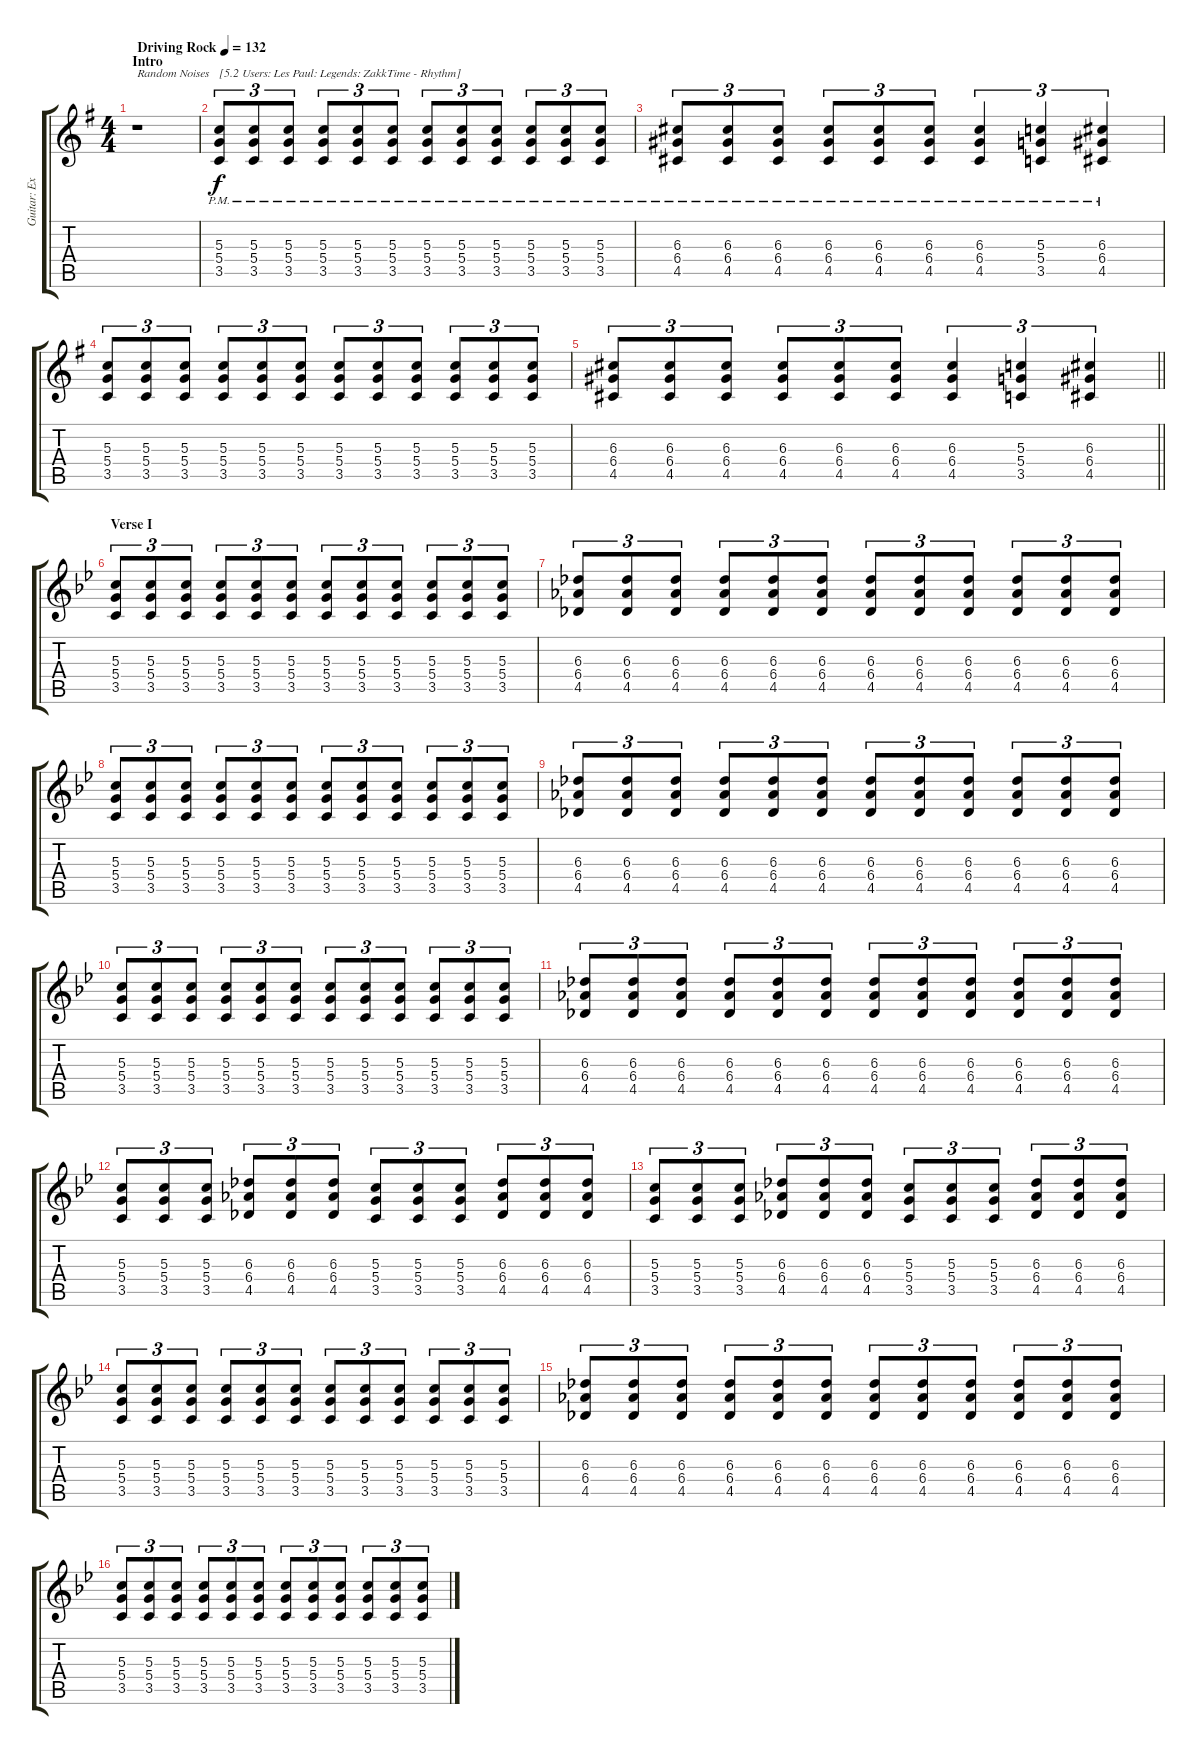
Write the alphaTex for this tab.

\track ("Guitar: Extra" "Guitar: Ex") {instrument distortionguitar}
\staff {score tabs}
\tuning (E4 B3 G3 D3 A2 E2) {hide}
\ts (4 4)
\section ("" "Intro")
\tempo (132 "Driving Rock")
\clef g2
\ks g
r.1{txt "Random Noises" dy f instrument distortionguitar} |
(5.3{pm} 5.4{pm} 3.5{pm}).8{tu (3 2) txt "[5.2 Users: Les Paul: Legends: ZakkTime - Rhythm]"} (5.3{pm} 5.4{pm} 3.5{pm}).8{tu (3 2)} (5.3{pm} 5.4{pm} 3.5{pm}).8{tu (3 2)} (5.3{pm} 5.4{pm} 3.5{pm}).8{tu (3 2)} (5.3{pm} 5.4{pm} 3.5{pm}).8{tu (3 2)} (5.3{pm} 5.4{pm} 3.5{pm}).8{tu (3 2)} (5.3{pm} 5.4{pm} 3.5{pm}).8{tu (3 2)} (5.3{pm} 5.4{pm} 3.5{pm}).8{tu (3 2)} (5.3{pm} 5.4{pm} 3.5{pm}).8{tu (3 2)} (5.3{pm} 5.4{pm} 3.5{pm}).8{tu (3 2)} (5.3{pm} 5.4{pm} 3.5{pm}).8{tu (3 2)} (5.3{pm} 5.4{pm} 3.5{pm}).8{tu (3 2)} |
(6.3{pm} 6.4{pm} 4.5{pm}).8{tu (3 2)} (6.3{pm} 6.4{pm} 4.5{pm}).8{tu (3 2)} (6.3{pm} 6.4{pm} 4.5{pm}).8{tu (3 2)} (6.3{pm} 6.4{pm} 4.5{pm}).8{tu (3 2)} (6.3{pm} 6.4{pm} 4.5{pm}).8{tu (3 2)} (6.3{pm} 6.4{pm} 4.5{pm}).8{tu (3 2)} (6.3{pm} 6.4{pm} 4.5{pm}).4{tu (3 2)} (5.3{pm} 5.4{pm} 3.5{pm}).4{tu (3 2)} (6.3{pm} 6.4{pm} 4.5{pm}).4{tu (3 2)} |
(5.3 5.4 3.5).8{tu (3 2)} (5.3 5.4 3.5).8{tu (3 2)} (5.3 5.4 3.5).8{tu (3 2)} (5.3 5.4 3.5).8{tu (3 2)} (5.3 5.4 3.5).8{tu (3 2)} (5.3 5.4 3.5).8{tu (3 2)} (5.3 5.4 3.5).8{tu (3 2)} (5.3 5.4 3.5).8{tu (3 2)} (5.3 5.4 3.5).8{tu (3 2)} (5.3 5.4 3.5).8{tu (3 2)} (5.3 5.4 3.5).8{tu (3 2)} (5.3 5.4 3.5).8{tu (3 2)} |
\barLineRight lightlight
(6.3 6.4 4.5).8{tu (3 2)} (6.3 6.4 4.5).8{tu (3 2)} (6.3 6.4 4.5).8{tu (3 2)} (6.3 6.4 4.5).8{tu (3 2)} (6.3 6.4 4.5).8{tu (3 2)} (6.3 6.4 4.5).8{tu (3 2)} (6.3 6.4 4.5).4{tu (3 2)} (5.3 5.4 3.5).4{tu (3 2)} (6.3 6.4 4.5).4{tu (3 2)} |
\section ("" "Verse I")
\ks bb
(5.3 5.4 3.5).8{tu (3 2)} (5.3 5.4 3.5).8{tu (3 2)} (5.3 5.4 3.5).8{tu (3 2)} (5.3 5.4 3.5).8{tu (3 2)} (5.3 5.4 3.5).8{tu (3 2)} (5.3 5.4 3.5).8{tu (3 2)} (5.3 5.4 3.5).8{tu (3 2)} (5.3 5.4 3.5).8{tu (3 2)} (5.3 5.4 3.5).8{tu (3 2)} (5.3 5.4 3.5).8{tu (3 2)} (5.3 5.4 3.5).8{tu (3 2)} (5.3 5.4 3.5).8{tu (3 2)} |
(6.3 6.4 4.5).8{tu (3 2)} (6.3 6.4 4.5).8{tu (3 2)} (6.3 6.4 4.5).8{tu (3 2)} (6.3 6.4 4.5).8{tu (3 2)} (6.3 6.4 4.5).8{tu (3 2)} (6.3 6.4 4.5).8{tu (3 2)} (6.3 6.4 4.5).8{tu (3 2)} (6.3 6.4 4.5).8{tu (3 2)} (6.3 6.4 4.5).8{tu (3 2)} (6.3 6.4 4.5).8{tu (3 2)} (6.3 6.4 4.5).8{tu (3 2)} (6.3 6.4 4.5).8{tu (3 2)} |
(5.3 5.4 3.5).8{tu (3 2)} (5.3 5.4 3.5).8{tu (3 2)} (5.3 5.4 3.5).8{tu (3 2)} (5.3 5.4 3.5).8{tu (3 2)} (5.3 5.4 3.5).8{tu (3 2)} (5.3 5.4 3.5).8{tu (3 2)} (5.3 5.4 3.5).8{tu (3 2)} (5.3 5.4 3.5).8{tu (3 2)} (5.3 5.4 3.5).8{tu (3 2)} (5.3 5.4 3.5).8{tu (3 2)} (5.3 5.4 3.5).8{tu (3 2)} (5.3 5.4 3.5).8{tu (3 2)} |
(6.3 6.4 4.5).8{tu (3 2)} (6.3 6.4 4.5).8{tu (3 2)} (6.3 6.4 4.5).8{tu (3 2)} (6.3 6.4 4.5).8{tu (3 2)} (6.3 6.4 4.5).8{tu (3 2)} (6.3 6.4 4.5).8{tu (3 2)} (6.3 6.4 4.5).8{tu (3 2)} (6.3 6.4 4.5).8{tu (3 2)} (6.3 6.4 4.5).8{tu (3 2)} (6.3 6.4 4.5).8{tu (3 2)} (6.3 6.4 4.5).8{tu (3 2)} (6.3 6.4 4.5).8{tu (3 2)} |
(5.3 5.4 3.5).8{tu (3 2)} (5.3 5.4 3.5).8{tu (3 2)} (5.3 5.4 3.5).8{tu (3 2)} (5.3 5.4 3.5).8{tu (3 2)} (5.3 5.4 3.5).8{tu (3 2)} (5.3 5.4 3.5).8{tu (3 2)} (5.3 5.4 3.5).8{tu (3 2)} (5.3 5.4 3.5).8{tu (3 2)} (5.3 5.4 3.5).8{tu (3 2)} (5.3 5.4 3.5).8{tu (3 2)} (5.3 5.4 3.5).8{tu (3 2)} (5.3 5.4 3.5).8{tu (3 2)} |
(6.3 6.4 4.5).8{tu (3 2)} (6.3 6.4 4.5).8{tu (3 2)} (6.3 6.4 4.5).8{tu (3 2)} (6.3 6.4 4.5).8{tu (3 2)} (6.3 6.4 4.5).8{tu (3 2)} (6.3 6.4 4.5).8{tu (3 2)} (6.3 6.4 4.5).8{tu (3 2)} (6.3 6.4 4.5).8{tu (3 2)} (6.3 6.4 4.5).8{tu (3 2)} (6.3 6.4 4.5).8{tu (3 2)} (6.3 6.4 4.5).8{tu (3 2)} (6.3 6.4 4.5).8{tu (3 2)} |
(5.3 5.4 3.5).8{tu (3 2)} (5.3 5.4 3.5).8{tu (3 2)} (5.3 5.4 3.5).8{tu (3 2)} (6.3 6.4 4.5).8{tu (3 2)} (6.3 6.4 4.5).8{tu (3 2)} (6.3 6.4 4.5).8{tu (3 2)} (5.3 5.4 3.5).8{tu (3 2)} (5.3 5.4 3.5).8{tu (3 2)} (5.3 5.4 3.5).8{tu (3 2)} (6.3 6.4 4.5).8{tu (3 2)} (6.3 6.4 4.5).8{tu (3 2)} (6.3 6.4 4.5).8{tu (3 2)} |
(5.3 5.4 3.5).8{tu (3 2)} (5.3 5.4 3.5).8{tu (3 2)} (5.3 5.4 3.5).8{tu (3 2)} (6.3 6.4 4.5).8{tu (3 2)} (6.3 6.4 4.5).8{tu (3 2)} (6.3 6.4 4.5).8{tu (3 2)} (5.3 5.4 3.5).8{tu (3 2)} (5.3 5.4 3.5).8{tu (3 2)} (5.3 5.4 3.5).8{tu (3 2)} (6.3 6.4 4.5).8{tu (3 2)} (6.3 6.4 4.5).8{tu (3 2)} (6.3 6.4 4.5).8{tu (3 2)} |
(5.3 5.4 3.5).8{tu (3 2)} (5.3 5.4 3.5).8{tu (3 2)} (5.3 5.4 3.5).8{tu (3 2)} (5.3 5.4 3.5).8{tu (3 2)} (5.3 5.4 3.5).8{tu (3 2)} (5.3 5.4 3.5).8{tu (3 2)} (5.3 5.4 3.5).8{tu (3 2)} (5.3 5.4 3.5).8{tu (3 2)} (5.3 5.4 3.5).8{tu (3 2)} (5.3 5.4 3.5).8{tu (3 2)} (5.3 5.4 3.5).8{tu (3 2)} (5.3 5.4 3.5).8{tu (3 2)} |
(6.3 6.4 4.5).8{tu (3 2)} (6.3 6.4 4.5).8{tu (3 2)} (6.3 6.4 4.5).8{tu (3 2)} (6.3 6.4 4.5).8{tu (3 2)} (6.3 6.4 4.5).8{tu (3 2)} (6.3 6.4 4.5).8{tu (3 2)} (6.3 6.4 4.5).8{tu (3 2)} (6.3 6.4 4.5).8{tu (3 2)} (6.3 6.4 4.5).8{tu (3 2)} (6.3 6.4 4.5).8{tu (3 2)} (6.3 6.4 4.5).8{tu (3 2)} (6.3 6.4 4.5).8{tu (3 2)} |
(5.3 5.4 3.5).8{tu (3 2)} (5.3 5.4 3.5).8{tu (3 2)} (5.3 5.4 3.5).8{tu (3 2)} (5.3 5.4 3.5).8{tu (3 2)} (5.3 5.4 3.5).8{tu (3 2)} (5.3 5.4 3.5).8{tu (3 2)} (5.3 5.4 3.5).8{tu (3 2)} (5.3 5.4 3.5).8{tu (3 2)} (5.3 5.4 3.5).8{tu (3 2)} (5.3 5.4 3.5).8{tu (3 2)} (5.3 5.4 3.5).8{tu (3 2)} (5.3 5.4 3.5).8{tu (3 2)}
